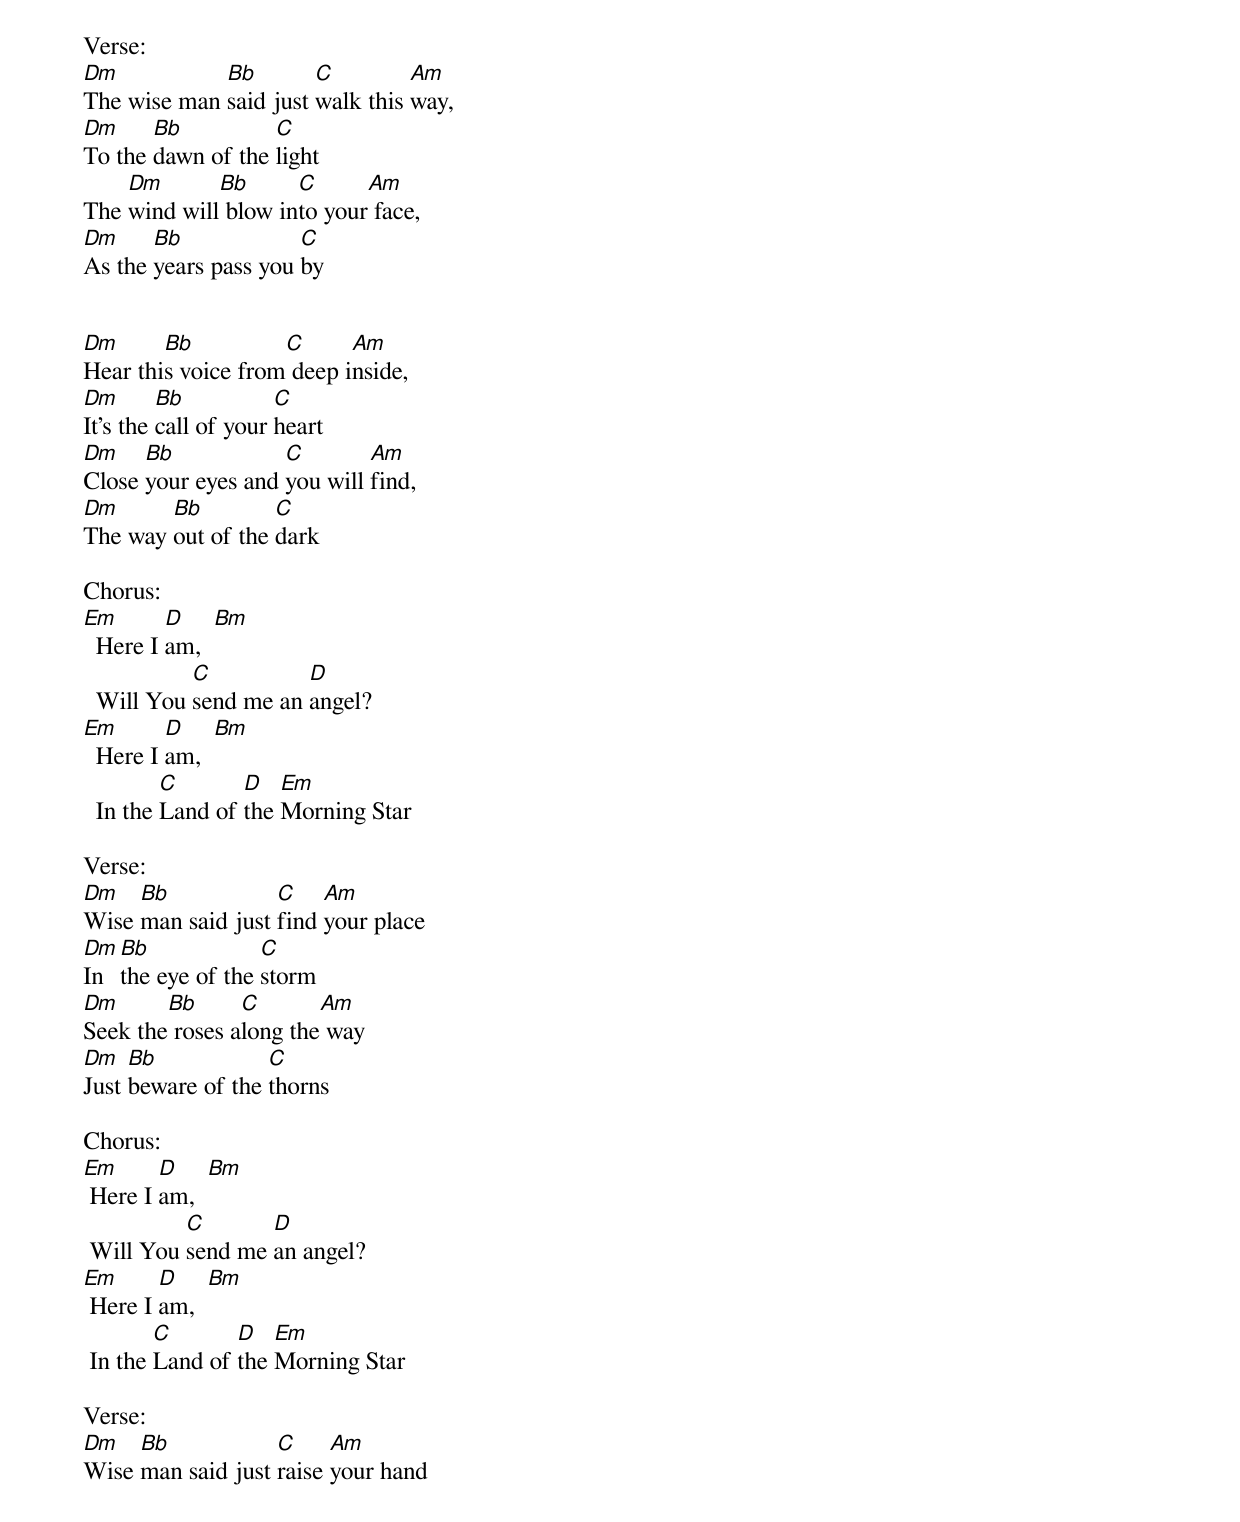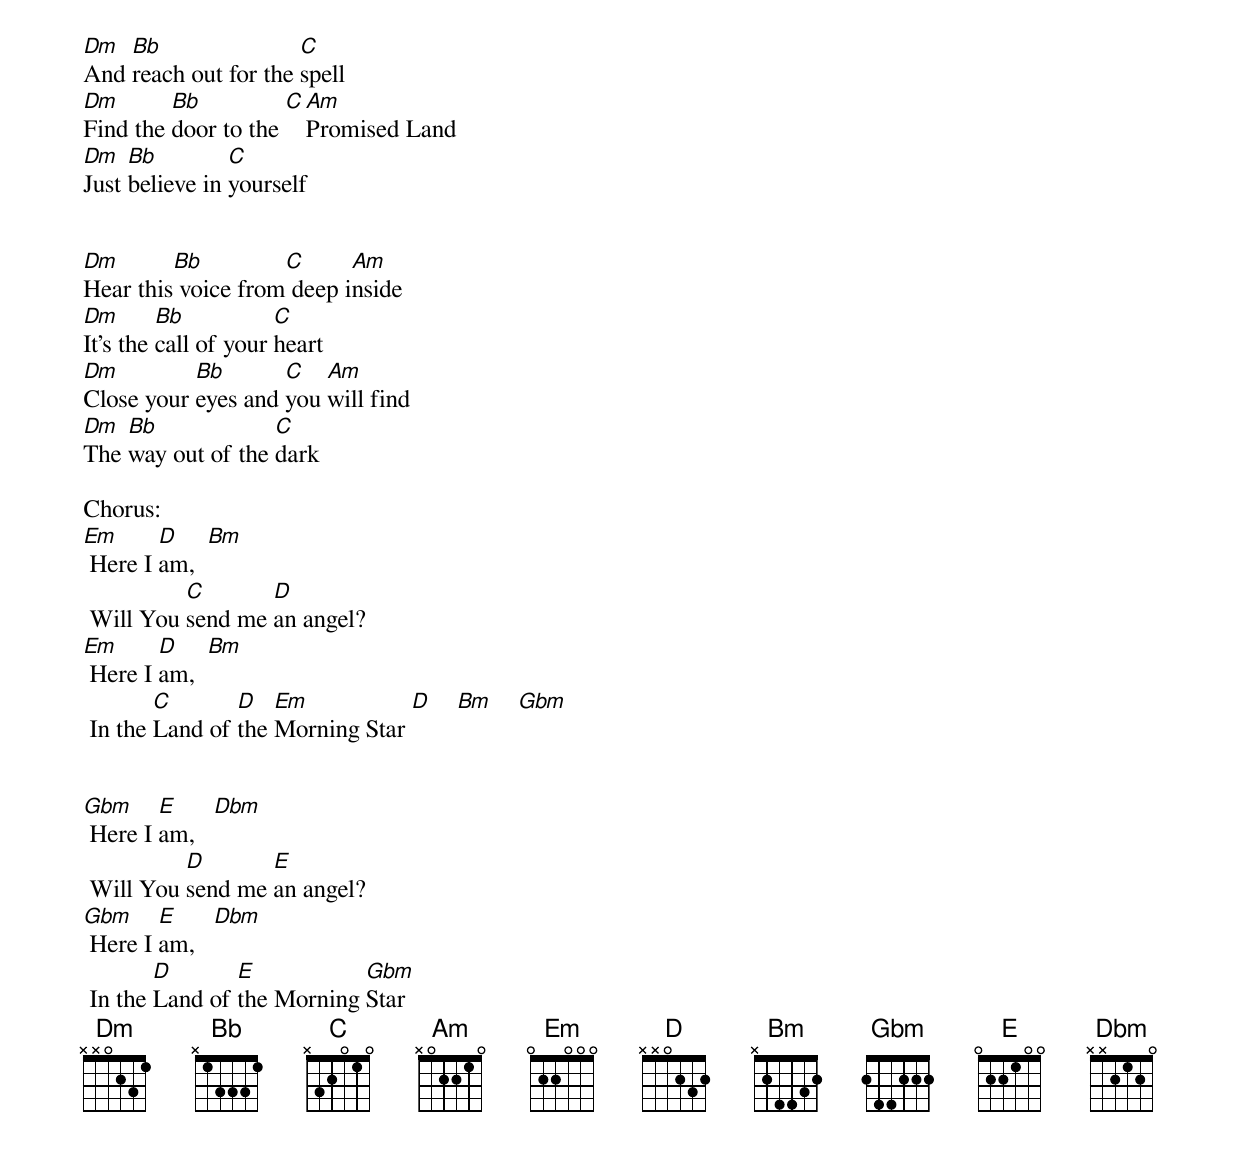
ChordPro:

Verse:
[Dm]The wise man [Bb]said just [C]walk this [Am]way,
[Dm]To the [Bb]dawn of the [C]light
The [Dm]wind will[Bb] blow in[C]to your[Am] face,
[Dm]As the [Bb]years pass you [C]by


[Dm]Hear thi[Bb]s voice from[C] deep i[Am]nside,
[Dm]It's the [Bb]call of your [C]heart
[Dm]Close [Bb]your eyes and [C]you will [Am]find,
[Dm]The way [Bb]out of the [C]dark

Chorus:
[Em]  Here I [D]am,  [Bm]
  Will You [C]send me an [D]angel?
[Em]  Here I [D]am,  [Bm]
  In the [C]Land of [D]the [Em]Morning Star

Verse:
[Dm]Wise [Bb]man said just [C]find [Am]your place
[Dm]In [Bb]the eye of the [C]storm
[Dm]Seek the[Bb] roses a[C]long the[Am] way
[Dm]Just [Bb]beware of the [C]thorns

Chorus:
[Em] Here I [D]am,  [Bm]
 Will You [C]send me [D]an angel?
[Em] Here I [D]am,  [Bm]
 In the [C]Land of [D]the [Em]Morning Star

Verse:
[Dm]Wise [Bb]man said just [C]raise [Am]your hand
[Dm]And [Bb]reach out for the [C]spell
[Dm]Find the [Bb]door to the [C][Am]Promised Land
[Dm]Just [Bb]believe in [C]yourself


[Dm]Hear this[Bb] voice from[C] deep i[Am]nside
[Dm]It's the [Bb]call of your [C]heart
[Dm]Close your [Bb]eyes and [C]you [Am]will find
[Dm]The [Bb]way out of the [C]dark

Chorus:
[Em] Here I [D]am,  [Bm]
 Will You [C]send me [D]an angel?
[Em] Here I [D]am,  [Bm]
 In the [C]Land of [D]the [Em]Morning Star [D]    [Bm]    [Gbm]


[Gbm] Here I [E]am,   [Dbm]
 Will You [D]send me [E]an angel?
[Gbm] Here I [E]am,   [Dbm]
 In the [D]Land of [E]the Morning [Gbm]Star
